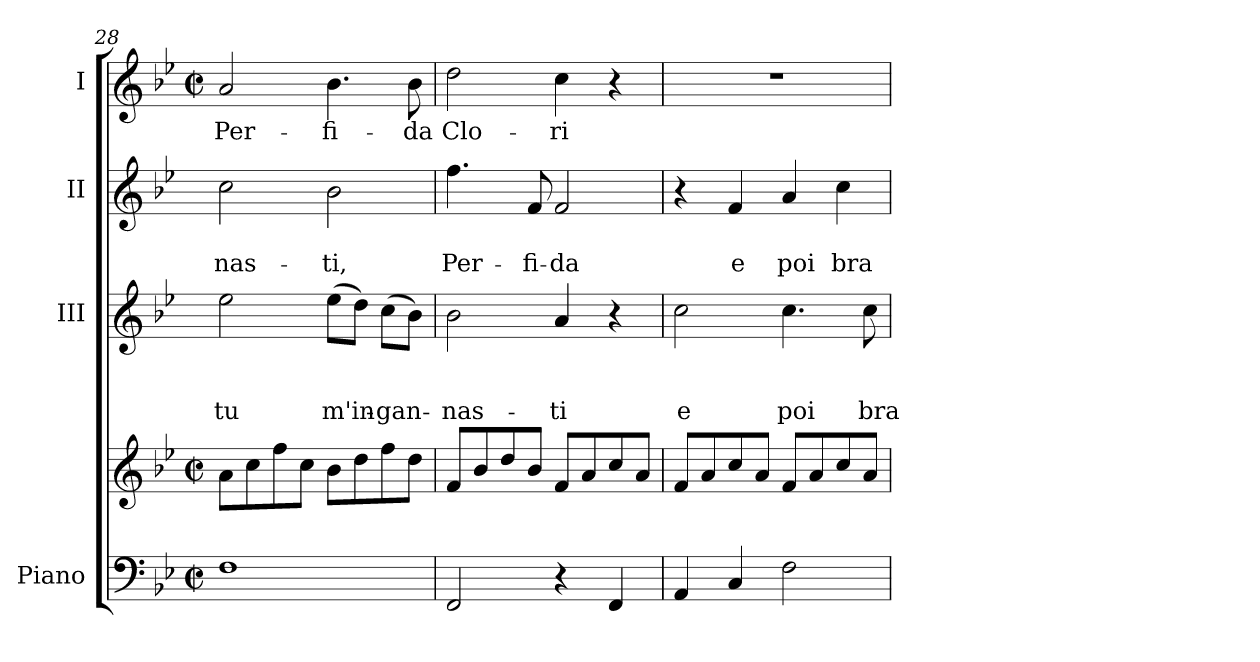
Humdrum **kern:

**kern	**kern	**kern	**text	**text	**text	**kern	**text	**text	**kern	**text
*part4	*part4	*part3	*part3	*part3	*part3	*part2	*part2	*part2	*part1	*part1
*staff5	*staff4	*staff3	*staff3	*staff3	*staff3	*staff2	*staff2	*staff2	*staff1	*staff1
*I"Piano	*	*I"III	*	*	*	*I"II	*	*	*I"I	*
*	*	*I'III	*	*	*	*I'II	*	*	*I'I	*
*clefF4	*clefG2	*clefG2	*	*	*	*clefG2	*	*	*clefG2	*
*k[b-e-]	*k[b-e-]	*k[b-e-]	*	*	*	*k[b-e-]	*	*	*k[b-e-]	*
*B-:	*B-:	*B-:	*	*	*	*B-:	*	*	*B-:	*
*M2/2	*M2/2	*	*	*	*	*	*	*	*M2/2	*
*met(c|)	*met(c|)	*	*	*	*	*	*	*	*met(c|)	*
=28	=28	=28	=28	=28	=28	=28	=28	=28	=28	=28
!	!	!	!	!	!LO:LY:b	!	!	!LO:LY:b	!	!LO:LY:b
1F	8a\L	2ee-\	.	.	tu	2cc\	.	-nas-	2a/	Per-
.	8cc\	.	.	.	.	.	.	.	.	.
.	8ff\	.	.	.	.	.	.	.	.	.
.	8cc\J	.	.	.	.	.	.	.	.	.
!	!	!	!	!	!LO:LY:b	!	!	!LO:LY:b	!	!LO:LY:b
.	8b-\L	(>8ee-\L	.	.	m'in-	2b-\	.	-ti,	4.b-\	-fi-
.	8dd\	8dd\J)	.	.	.	.	.	.	.	.
!	!	!	!	!	!LO:LY:b	!	!	!	!	!
.	8ff\	(>8cc\L	.	.	-gan-	.	.	.	.	.
!	!	!	!	!	!	!	!	!	!	!LO:LY:b
.	8dd\J	8b-\J)	.	.	.	.	.	.	8b-\	-da
=29	=29	=29	=29	=29	=29	=29	=29	=29	=29	=29
!	!	!	!	!	!LO:LY:b	!	!	!LO:LY:b	!	!LO:LY:b
2FF/	8f/L	2b-\	.	.	-nas-	4.ff\	.	Per-	2dd\	Clo-
.	8b-/	.	.	.	.	.	.	.	.	.
.	8dd/	.	.	.	.	.	.	.	.	.
!	!	!	!	!	!	!	!	!LO:LY:b	!	!
.	8b-/J	.	.	.	.	8f/	.	-fi-	.	.
!	!	!	!	!	!LO:LY:b	!	!	!LO:LY:b:rj	!	!LO:LY:b
4r	8f/L	4a/	.	.	-ti	2f/	.	-da	4cc\	-ri
.	8a/	.	.	.	.	.	.	.	.	.
4FF/	8cc/	4r	.	.	.	.	.	.	4r	.
.	8a/J	.	.	.	.	.	.	.	.	.
!!LO:LB:g=z
=30	=30	=30	=30	=30	=30	=30	=30	=30	=30	=30
!	!	!	!	!	!LO:LY:b	!	!	!	!	!
4AA/	8f/L	2cc\	.	.	e	4r	.	.	1r	.
.	8a/	.	.	.	.	.	.	.	.	.
!	!	!	!	!	!	!	!	!LO:LY:b	!	!
4C/	8cc/	.	.	.	.	4f/	.	e	.	.
.	8a/J	.	.	.	.	.	.	.	.	.
!	!	!	!	!	!LO:LY:b	!	!	!LO:LY:b	!	!
2F\	8f/L	4.cc\	.	.	poi	4a/	.	poi	.	.
.	8a/	.	.	.	.	.	.	.	.	.
!	!	!	!	!	!	!	!	!LO:LY:b	!	!
.	8cc/	.	.	.	.	4cc\	.	bra-	.	.
!	!	!	!	!	!LO:LY:b	!	!	!	!	!
.	8a/J	8cc\	.	.	bra-	.	.	.	.	.
=	=	=	=	=	=	=	=	=	=	=
*-	*-	*-	*-	*-	*-	*-	*-	*-	*-	*-
